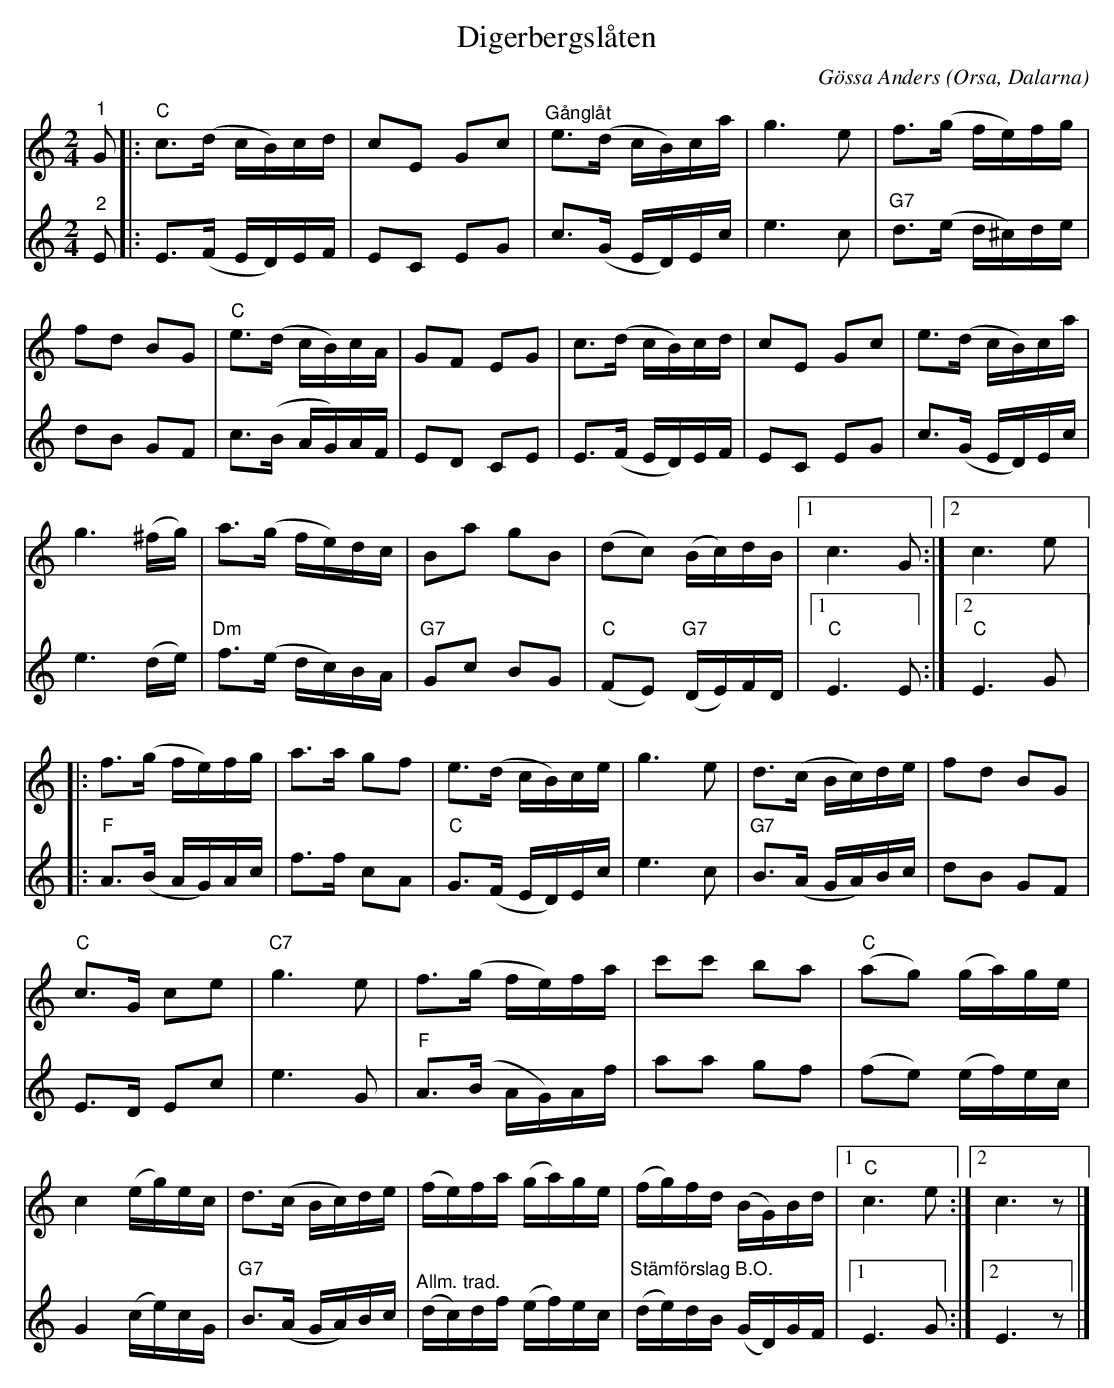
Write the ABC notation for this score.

X:1
T:Digerbergslåten
C:Gössa Anders
O:Orsa, Dalarna
L:1/16
M:2/4
K:C
V:1
"^1" G2 |:"C" c2>(d2 cB)cd | c2E2 G2c2 |"^Gånglåt" e2>(d2 cB)ca | g6 e2 | f2>(g2 fe)fg |
f2d2 B2G2 |"C" e2>(d2 cB)cA | G2F2 E2G2 | c2>(d2 cB)cd | c2E2 G2c2 | e2>(d2 cB)ca |
g6 (^fg) | a2>(g2 fe)dc | B2a2 g2B2 | (d2c2) (Bc)dB |1 c6 G2 :|2 c6 e2 |:
f2>(g2 fe)fg | a2>a2 g2f2 | e2>(d2 cB)ce | g6 e2 | d2>(c2 Bc)de | f2d2 B2G2 |
"C" c2>G2 c2e2 |"C7" g6 e2 | f2>(g2 fe)fa | c'2c'2 b2a2 |"C" (a2g2) (ga)ge |
c4 (eg)ec | d2>(c2 Bc)de | (fe)fa (ga)ge | (fg)fd (BG)Bd |1 "C" c6 e2 :|2 c6 z2 |]
V:2
"^2" E2 |: E2>(F2 ED)EF | E2C2 E2G2 | c2>(G2 ED)Ec | e6 c2 |"G7" d2>(e2 d^c)de |
 d2B2 G2F2 | c2>(B2 AG)AF | E2D2 C2E2 | E2>(F2 ED)EF | E2C2 E2G2 | c2>(G2 ED)Ec |
e6 (de) |"Dm" f2>(e2 dc)BA | "G7" G2c2 B2G2 |"C" (F2E2)"G7" (DE)FD |1"C" E6 E2 :|2"C" E6 G2 |:
"F" A2>(B2 AG)Ac | f2>f2 c2A2 |"C" G2>(F2 ED)Ec | e6 c2 |"G7" B2>(A2 GA)Bc | d2B2 G2F2 |
E2>D2 E2c2 | e6 G2 | "F" A2>(B2 AG)Af | a2a2 g2f2 | (f2e2) (ef)ec | G4 (ce)cG |
"G7" B2>(A2 GA)Bc |"^Allm. trad." (dc)df (ef)ec | "Stämförslag B.O." (de)dB (GD)GF |1 E6 G2 :|2 E6 z2 |]
